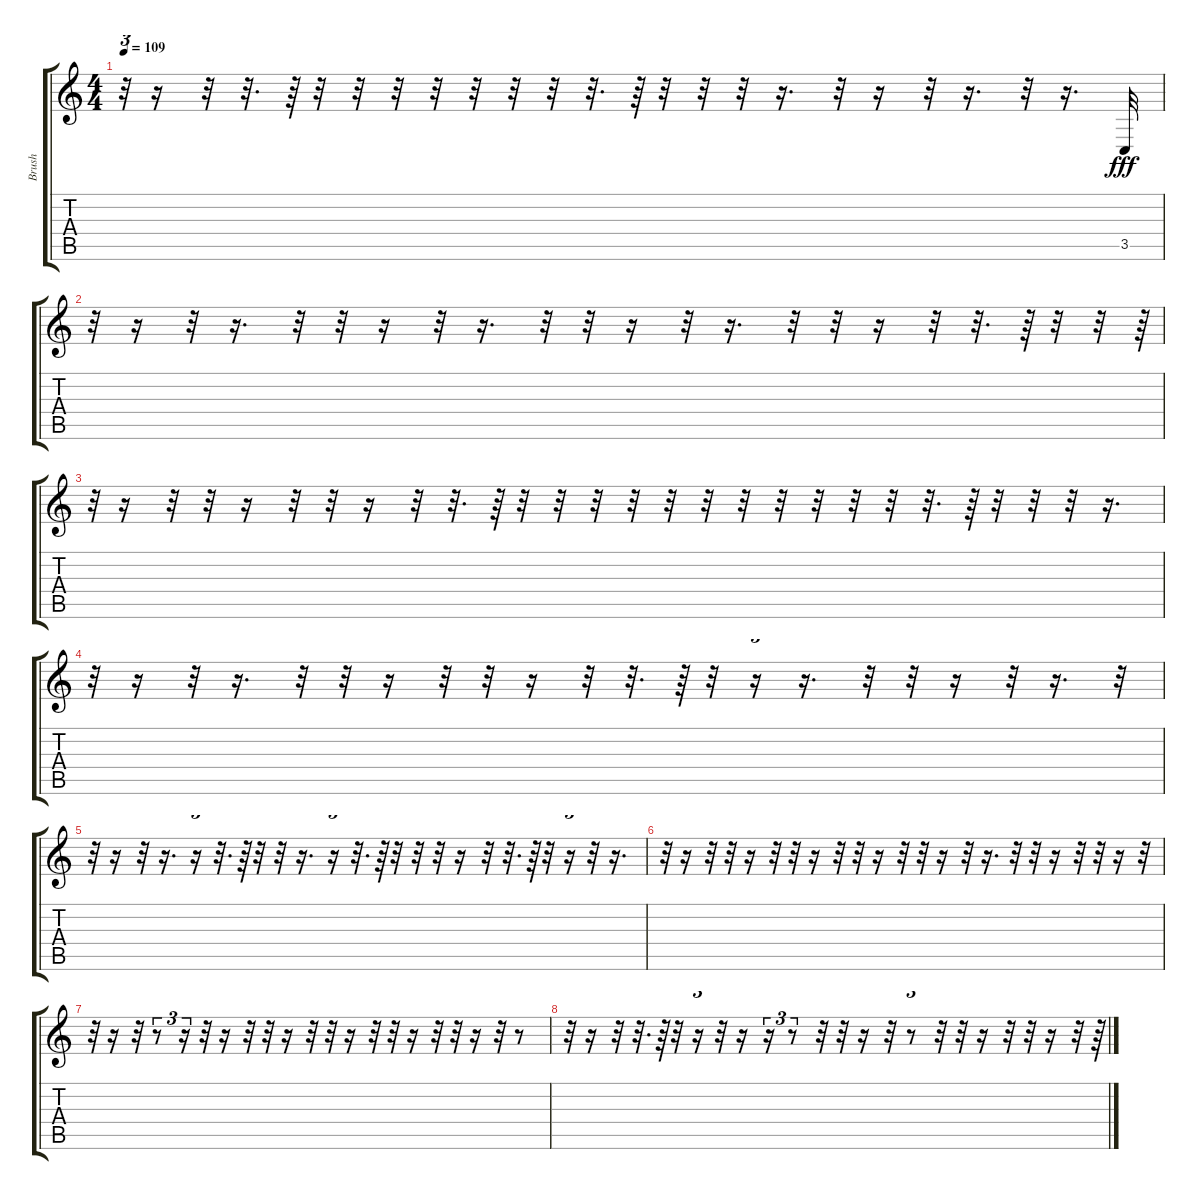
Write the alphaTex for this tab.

\track ("Brush" "Brush") {instrument violin}
\staff {score tabs}
\tuning (E4 B3 G3 D3 A2 E2) {hide}
\ts (4 4)
\tempo 109
\clef g2
\ks c
r.32{tu (3 2) dy f} r.16 r.32 r.32{d} r.64 r.32 r.32 r.32 r.32 r.32 r.32 r.32 r.32{d} r.64 r.32 r.32 r.32 r.16{d} r.32 r.16 r.32 r.16{d} r.32 r.16{d} 3.5.32{dy fff} |
r.32 r.16 r.32 r.16{d} r.32 r.32 r.16 r.32 r.16{d} r.32 r.32 r.16 r.32 r.16{d} r.32 r.32 r.16 r.32 r.32{d} r.64 r.32 r.32 r.64{tu (3 2)} |
r.32{tu (3 2)} r.16 r.32 r.32 r.16 r.32 r.32 r.16 r.32 r.32{d} r.64 r.32 r.32 r.32 r.32 r.32 r.32 r.32 r.32 r.32 r.32 r.32 r.32{d} r.64 r.32 r.32 r.32 r.16{d} |
r.32 r.16 r.32 r.16{d} r.32 r.32 r.16 r.32 r.32 r.16 r.32 r.32{d} r.64 r.32 r.16{tu (3 2)} r.16{d} r.32 r.32 r.16 r.32 r.16{d} r.32 |
r.32 r.16 r.32 r.16{d} r.16{tu (3 2)} r.32{d} r.64 r.32 r.32 r.16{d} r.16{tu (3 2)} r.32{d} r.64 r.32 r.32 r.32 r.16 r.32 r.32{d} r.64 r.32 r.16{tu (3 2)} r.32 r.16{d} |
r.32 r.16 r.32 r.32 r.16 r.32 r.32 r.16 r.32 r.32 r.16 r.32 r.32 r.16 r.32 r.16{d} r.32 r.32 r.16 r.32 r.32 r.16 r.32 |
r.32 r.16 r.32 r.8{tu (3 2)} r.16{tu (3 2)} r.32 r.16 r.32 r.32 r.16 r.32 r.32 r.16 r.32 r.32 r.16 r.32 r.32 r.16 r.32 r.8 |
r.32 r.16 r.32 r.32{d} r.64 r.32 r.16{tu (3 2)} r.32 r.16 r.16{tu (3 2)} r.8{tu (3 2)} r.32 r.32 r.16 r.32 r.8{tu (3 2)} r.32 r.32 r.16 r.32 r.32 r.16 r.32 r.64{tu (3 2)}
